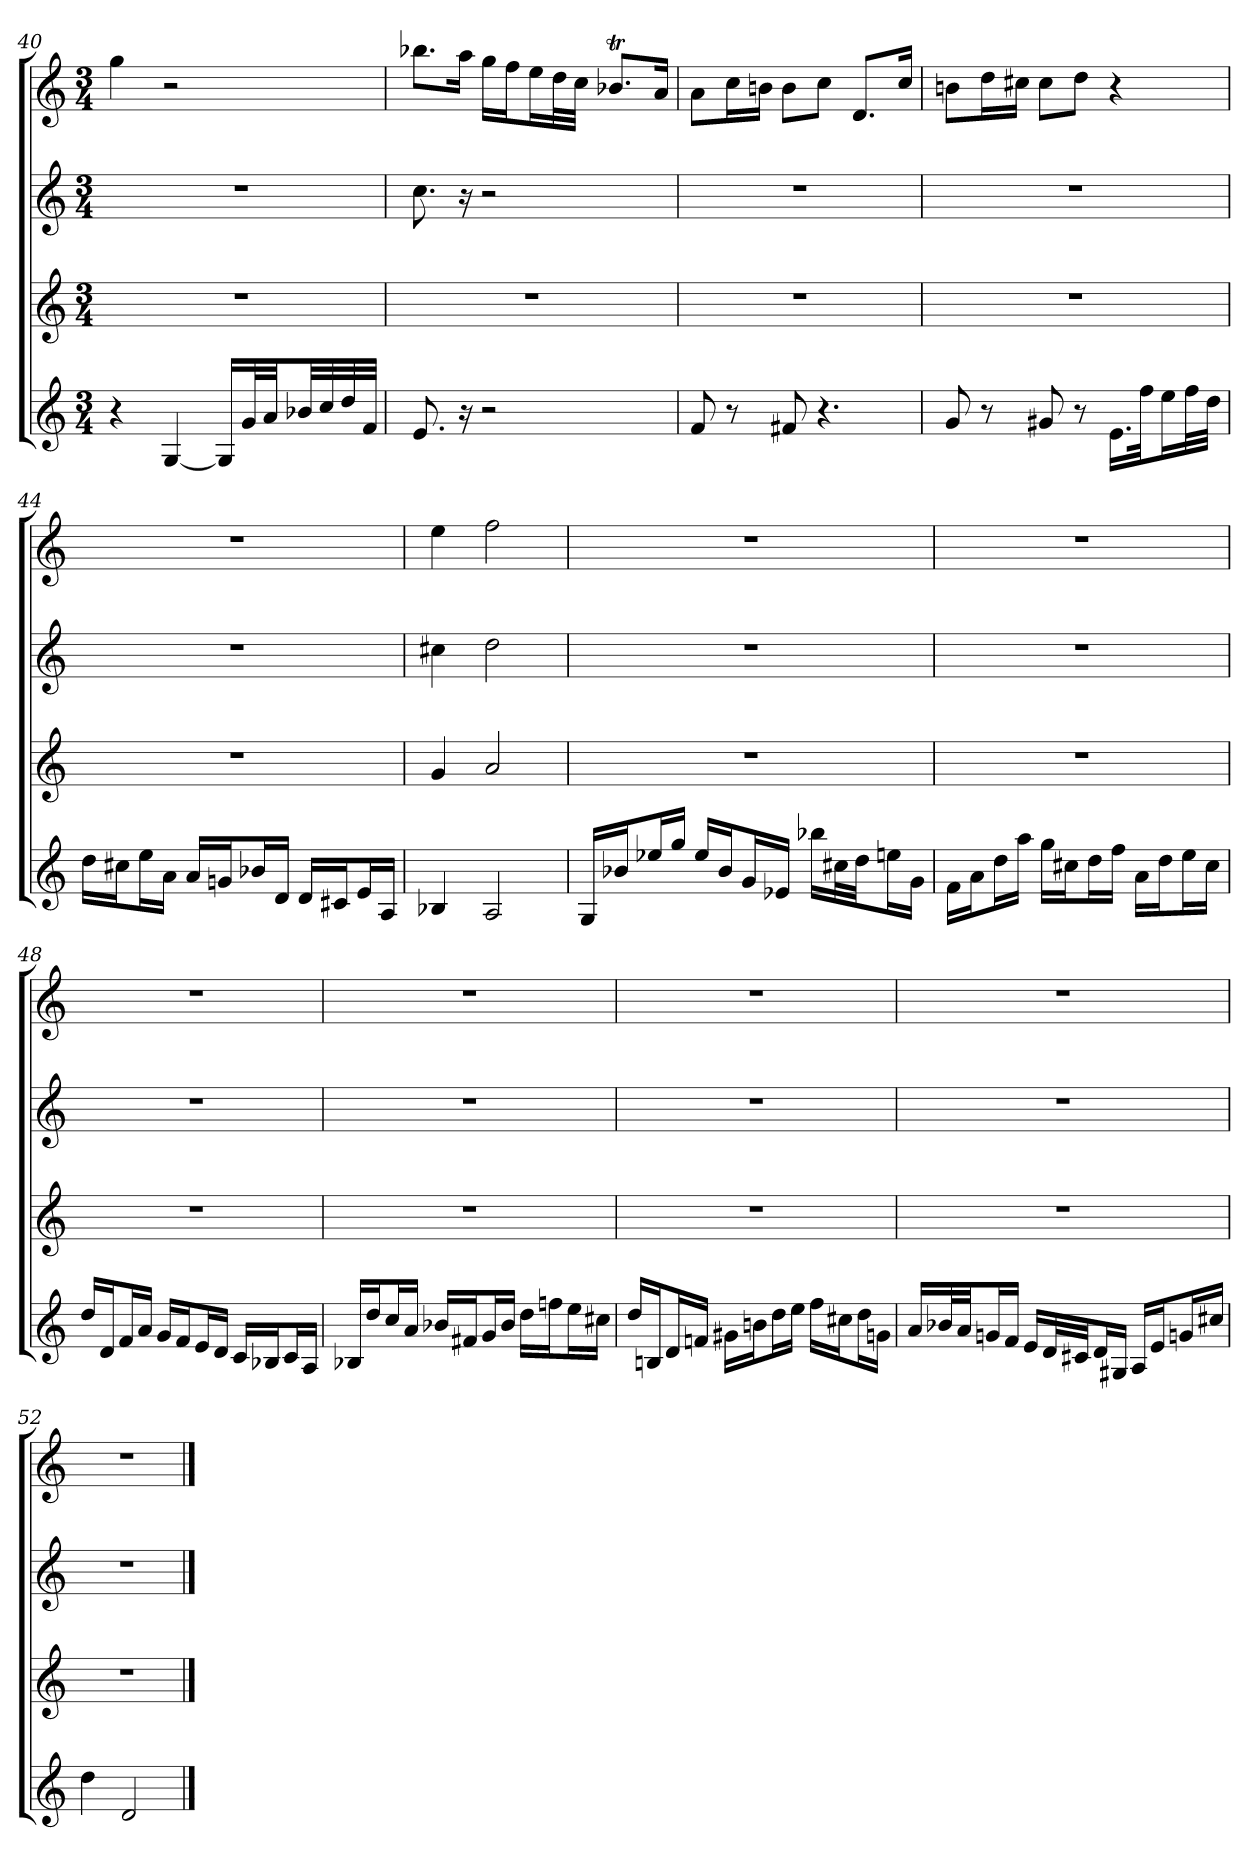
**kern	**kern	**kern	**kern
*part4	*part3	*part2	*part1
*staff4	*staff3	*staff2	*staff1
*M3/4	*M3/4	*M3/4	*M3/4
=40	=40	=40	=40
4r	2.r	2.r	4gg
[4G	.	.	2r
16GLL]	.	.	.
32gL	.	.	.
32aJJ	.	.	.
32b-XLL	.	.	.
32cc	.	.	.
32dd	.	.	.
32fJJJ	.	.	.
=41	=41	=41	=41
8.e	2.r	8.cc	8.bb-XL
16r	.	16r	16aaJk
2r	.	2r	16ggLL
.	.	.	16ffJ
.	.	.	16eeL
.	.	.	32ddL
.	.	.	32ccJJJ
.	.	.	8.b-XTL
.	.	.	16aJk
=42	=42	=42	=42
8f	2.r	2.r	8aL
8r	.	.	16ccL
.	.	.	16bnJJ
8f#X	.	.	8bL
4.r	.	.	8ccJ
.	.	.	8.dL
.	.	.	16ccJk
=43	=43	=43	=43
8g	2.r	2.r	8bnL
8r	.	.	16ddL
.	.	.	16cc#XJJ
8g#X	.	.	8cc#L
8r	.	.	8ddJ
16.eLL	.	.	4r
32ffJk	.	.	.
16eeL	.	.	.
32ffL	.	.	.
32ddJJJ	.	.	.
=44	=44	=44	=44
16ddLL	2.r	2.r	2.r
16cc#XJ	.	.	.
16eeL	.	.	.
16aJJ	.	.	.
16aLL	.	.	.
16gnJ	.	.	.
16b-XL	.	.	.
16dJJ	.	.	.
16dLL	.	.	.
16c#XJ	.	.	.
16eL	.	.	.
16AJJ	.	.	.
=45	=45	=45	=45
4B-X	4g	4cc#X	4ee
2A	2a	2dd	2ff
=46	=46	=46	=46
16GLL	2.r	2.r	2.r
16b-XJ	.	.	.
16ee-XL	.	.	.
16ggJJ	.	.	.
16ee-LL	.	.	.
16b-J	.	.	.
16gL	.	.	.
16e-XJJ	.	.	.
16bb-XLL	.	.	.
32cc#XL	.	.	.
32ddJJ	.	.	.
16eenL	.	.	.
16gJJ	.	.	.
=47	=47	=47	=47
16fLL	2.r	2.r	2.r
16aJ	.	.	.
16ddL	.	.	.
16aaJJ	.	.	.
16ggLL	.	.	.
16cc#XJ	.	.	.
16ddL	.	.	.
16ffJJ	.	.	.
16aLL	.	.	.
16ddJ	.	.	.
16eeL	.	.	.
16cc#JJ	.	.	.
=48	=48	=48	=48
16ddLL	2.r	2.r	2.r
16dJ	.	.	.
16fL	.	.	.
16aJJ	.	.	.
16gLL	.	.	.
16fJ	.	.	.
16eL	.	.	.
16dJJ	.	.	.
16cLL	.	.	.
16B-XJ	.	.	.
16cL	.	.	.
16AJJ	.	.	.
=49	=49	=49	=49
16B-XLL	2.r	2.r	2.r
16ddJ	.	.	.
16ccL	.	.	.
16aJJ	.	.	.
16b-XLL	.	.	.
16f#XJ	.	.	.
16gL	.	.	.
16b-JJ	.	.	.
16ddLL	.	.	.
16ffnJ	.	.	.
16eeL	.	.	.
16cc#XJJ	.	.	.
=50	=50	=50	=50
16ddLL	2.r	2.r	2.r
16BnJ	.	.	.
16dL	.	.	.
16fnJJ	.	.	.
16g#XLL	.	.	.
16bnJ	.	.	.
16ddL	.	.	.
16eeJJ	.	.	.
16ffLL	.	.	.
16cc#XJ	.	.	.
16ddL	.	.	.
16gnJJ	.	.	.
=51	=51	=51	=51
16aLL	2.r	2.r	2.r
32b-XL	.	.	.
32aJJ	.	.	.
16gnL	.	.	.
16fJJ	.	.	.
16eLL	.	.	.
32dL	.	.	.
32c#XJJ	.	.	.
16dL	.	.	.
16G#XJJ	.	.	.
16ALL	.	.	.
16eJ	.	.	.
16gnL	.	.	.
16cc#XJJ	.	.	.
=52	=52	=52	=52
4dd	2.r	2.r	2.r
2d	.	.	.
==	==	==	==
*-	*-	*-	*-
